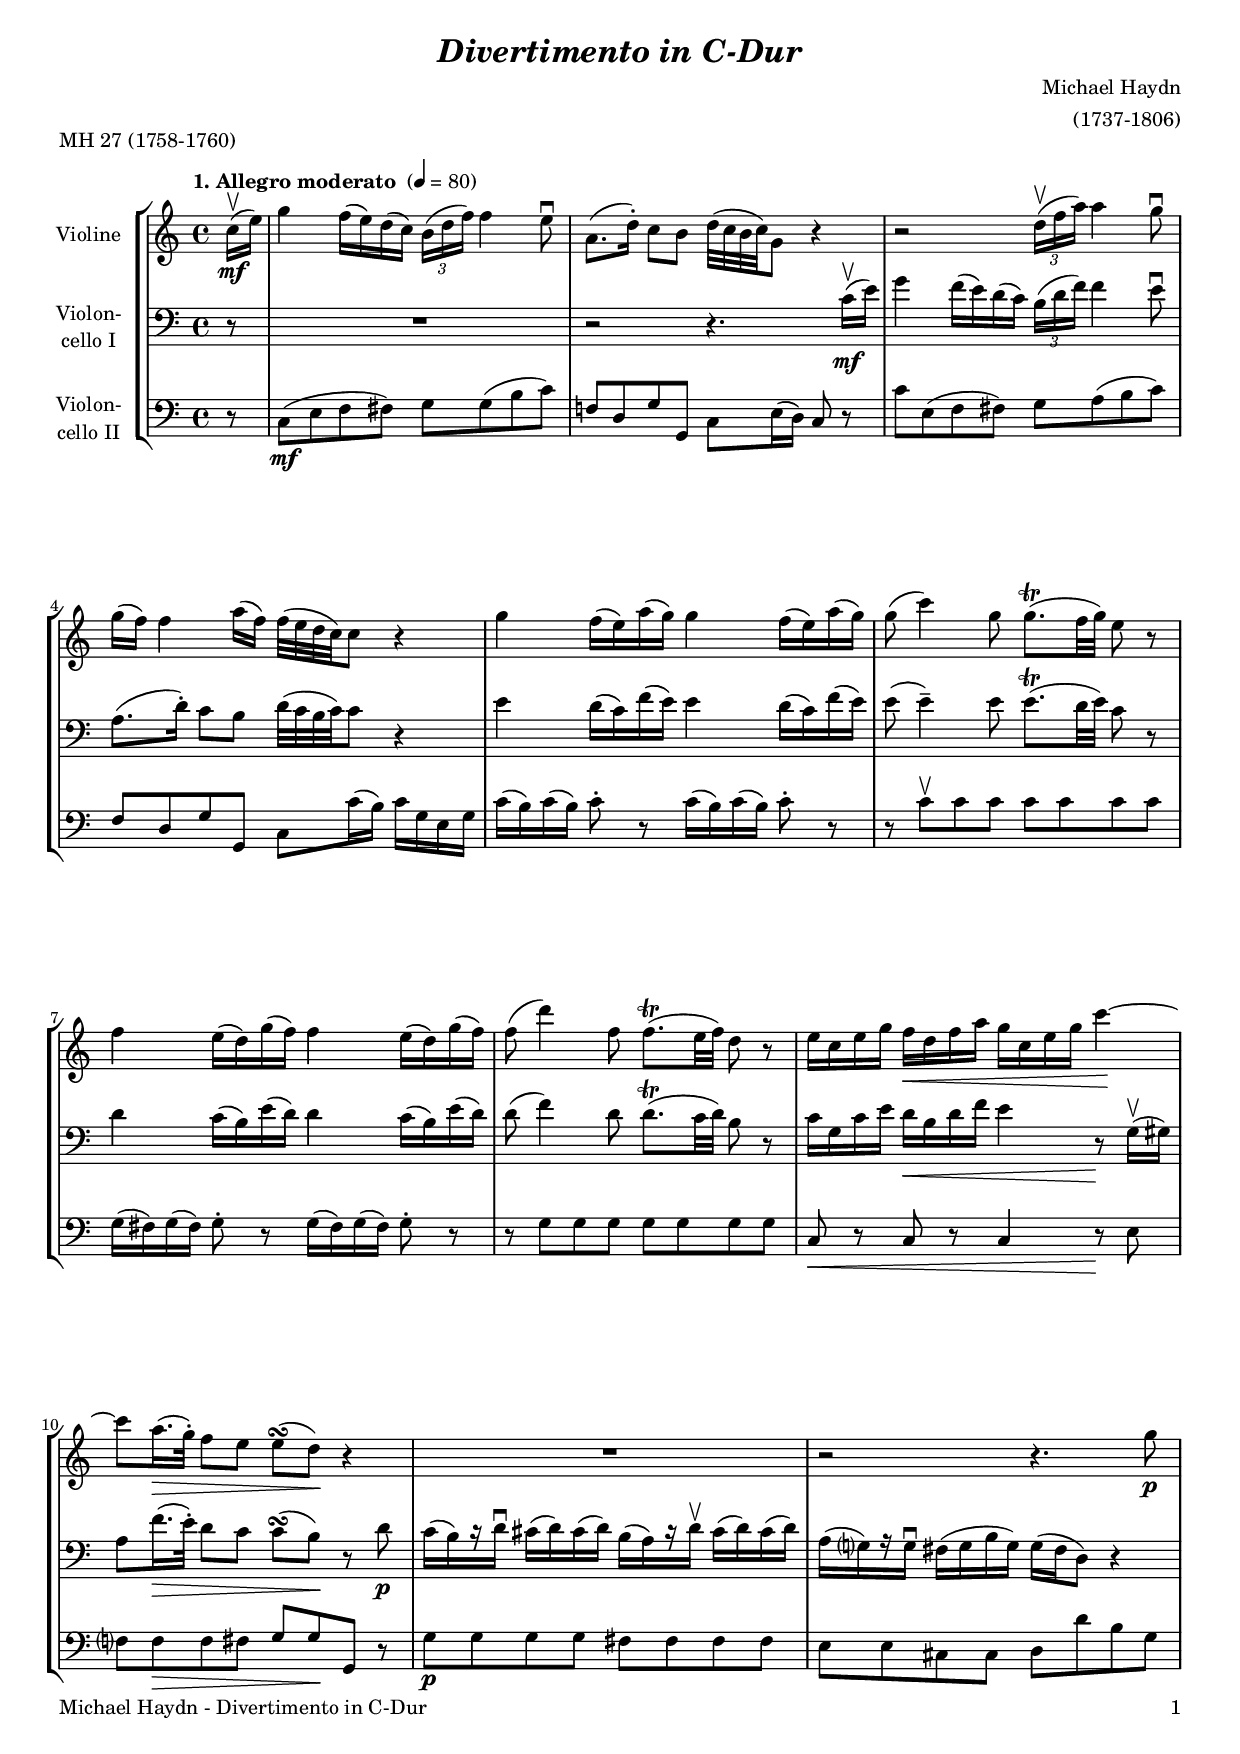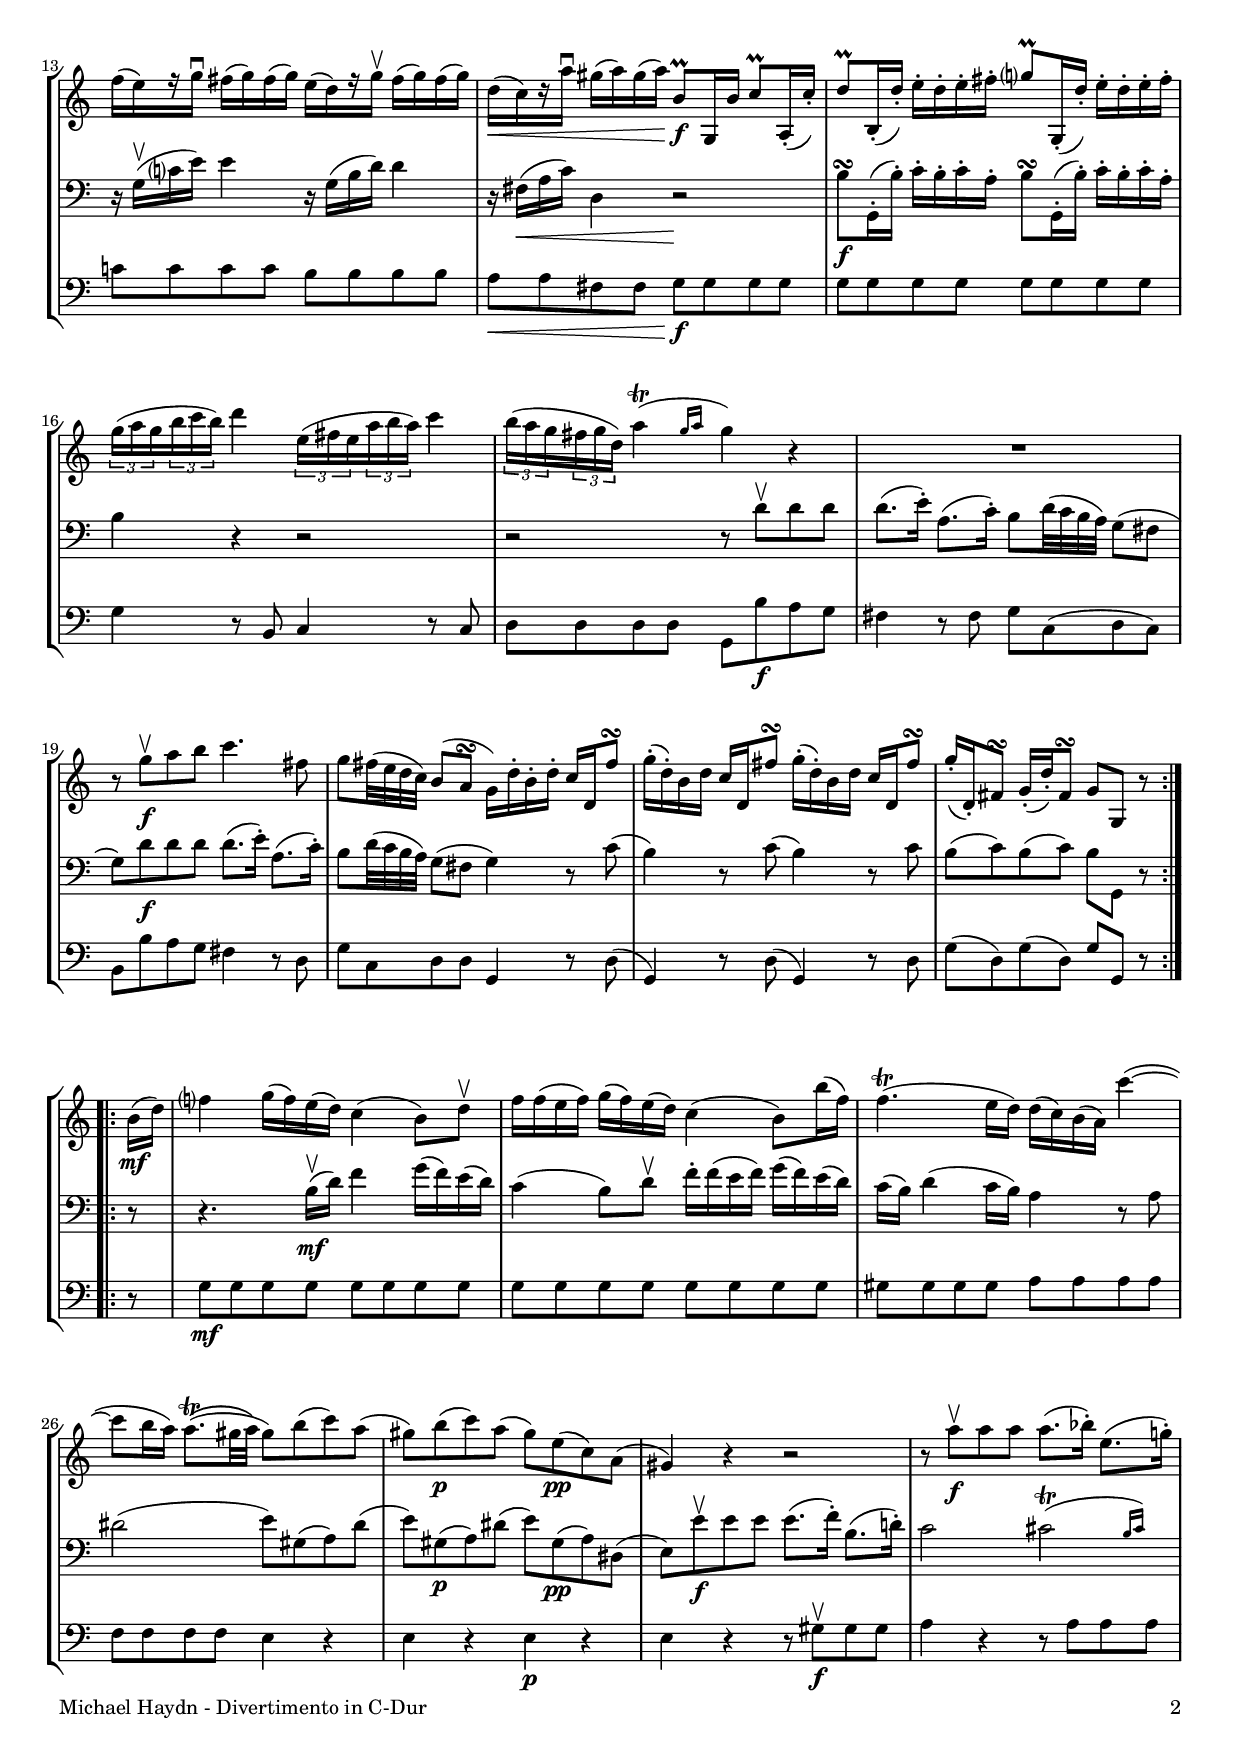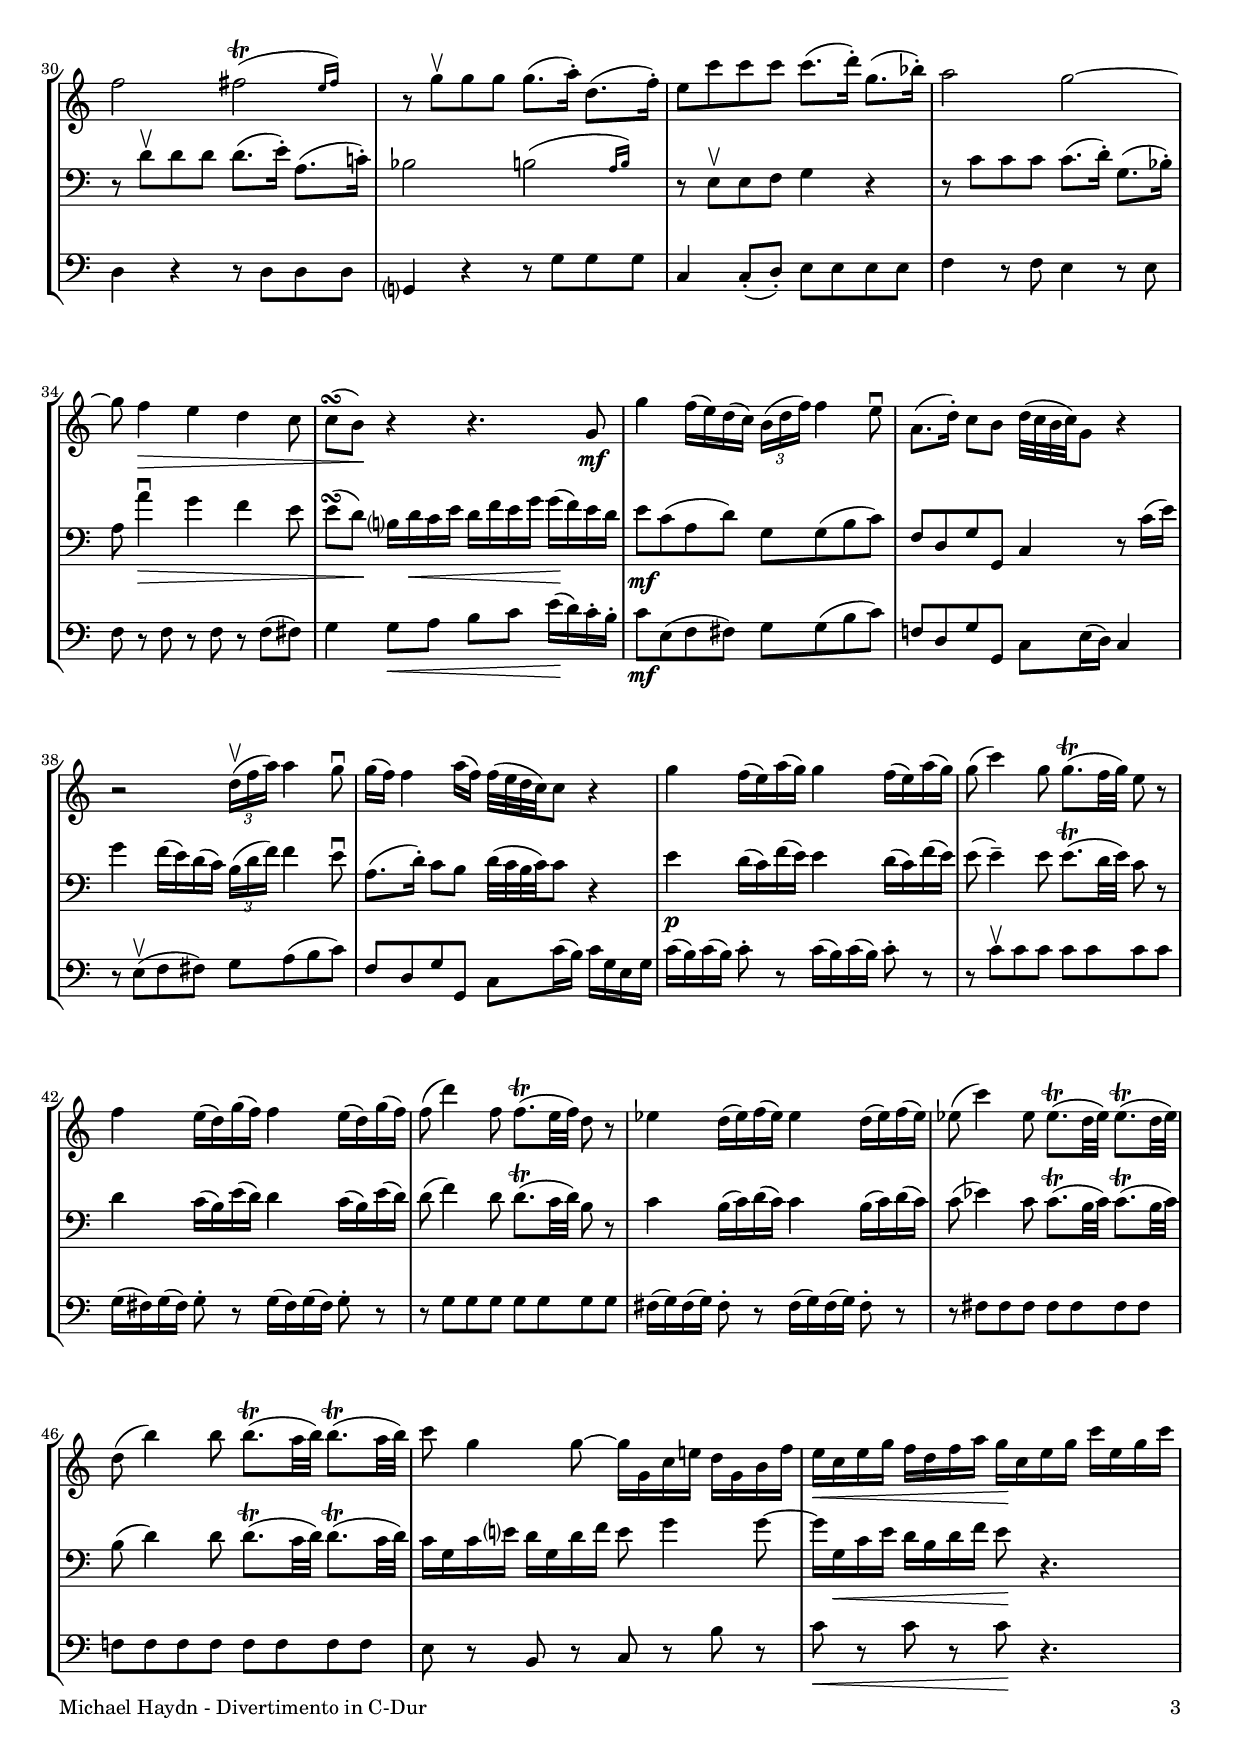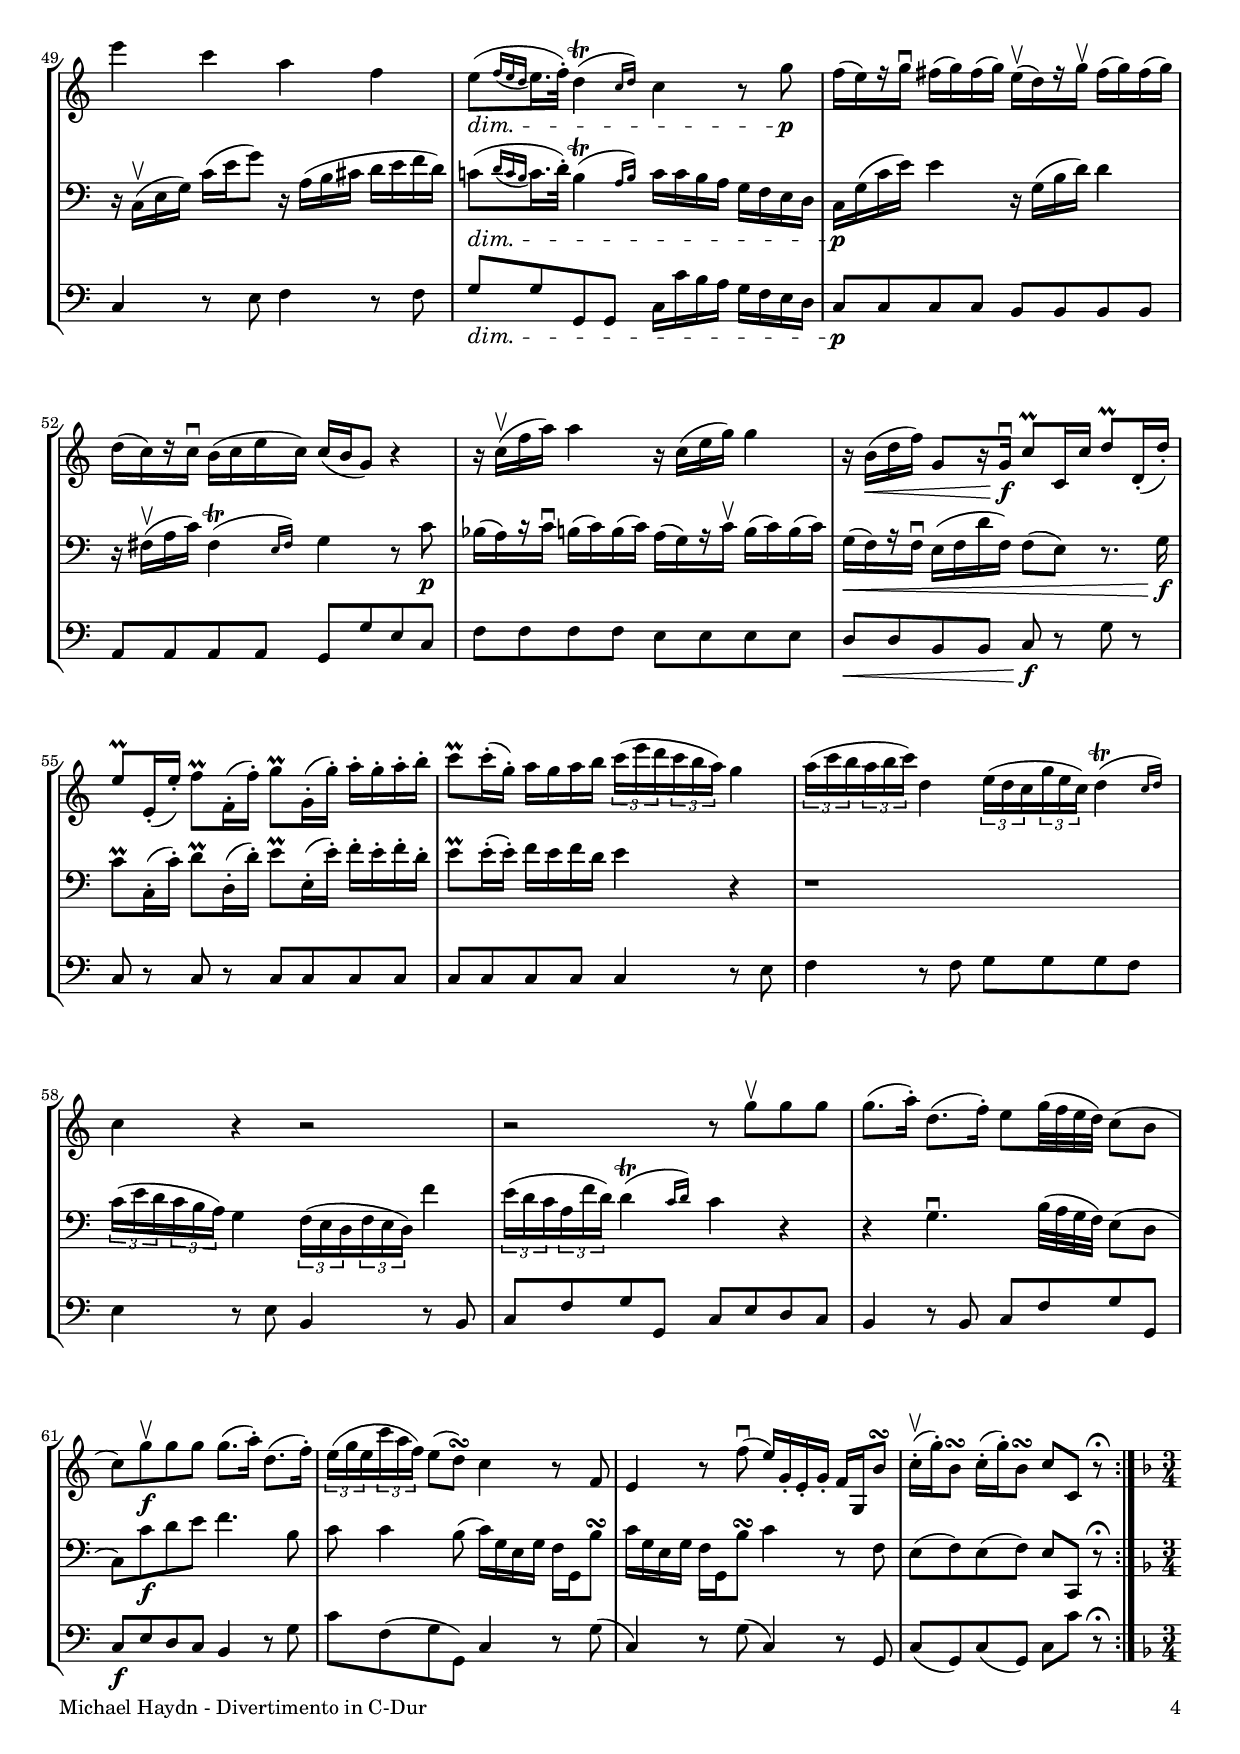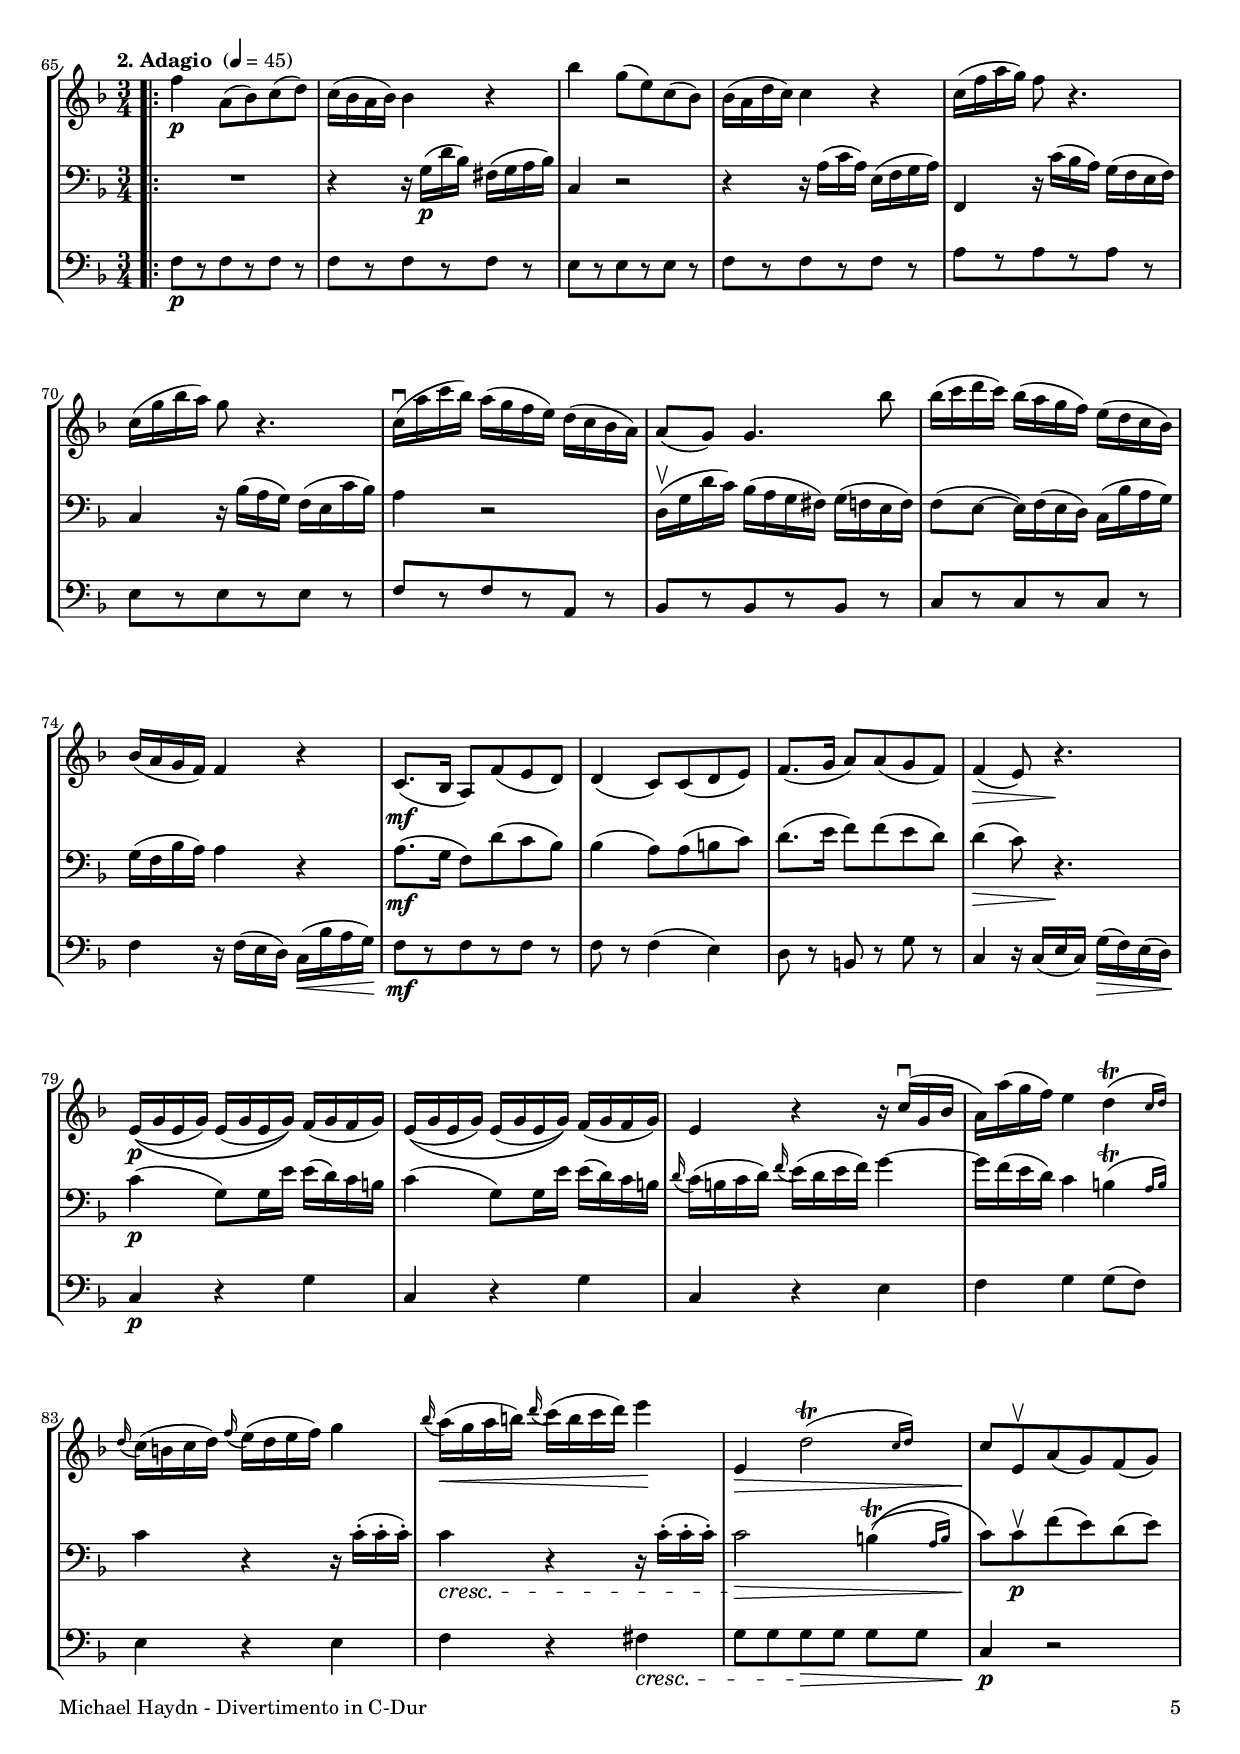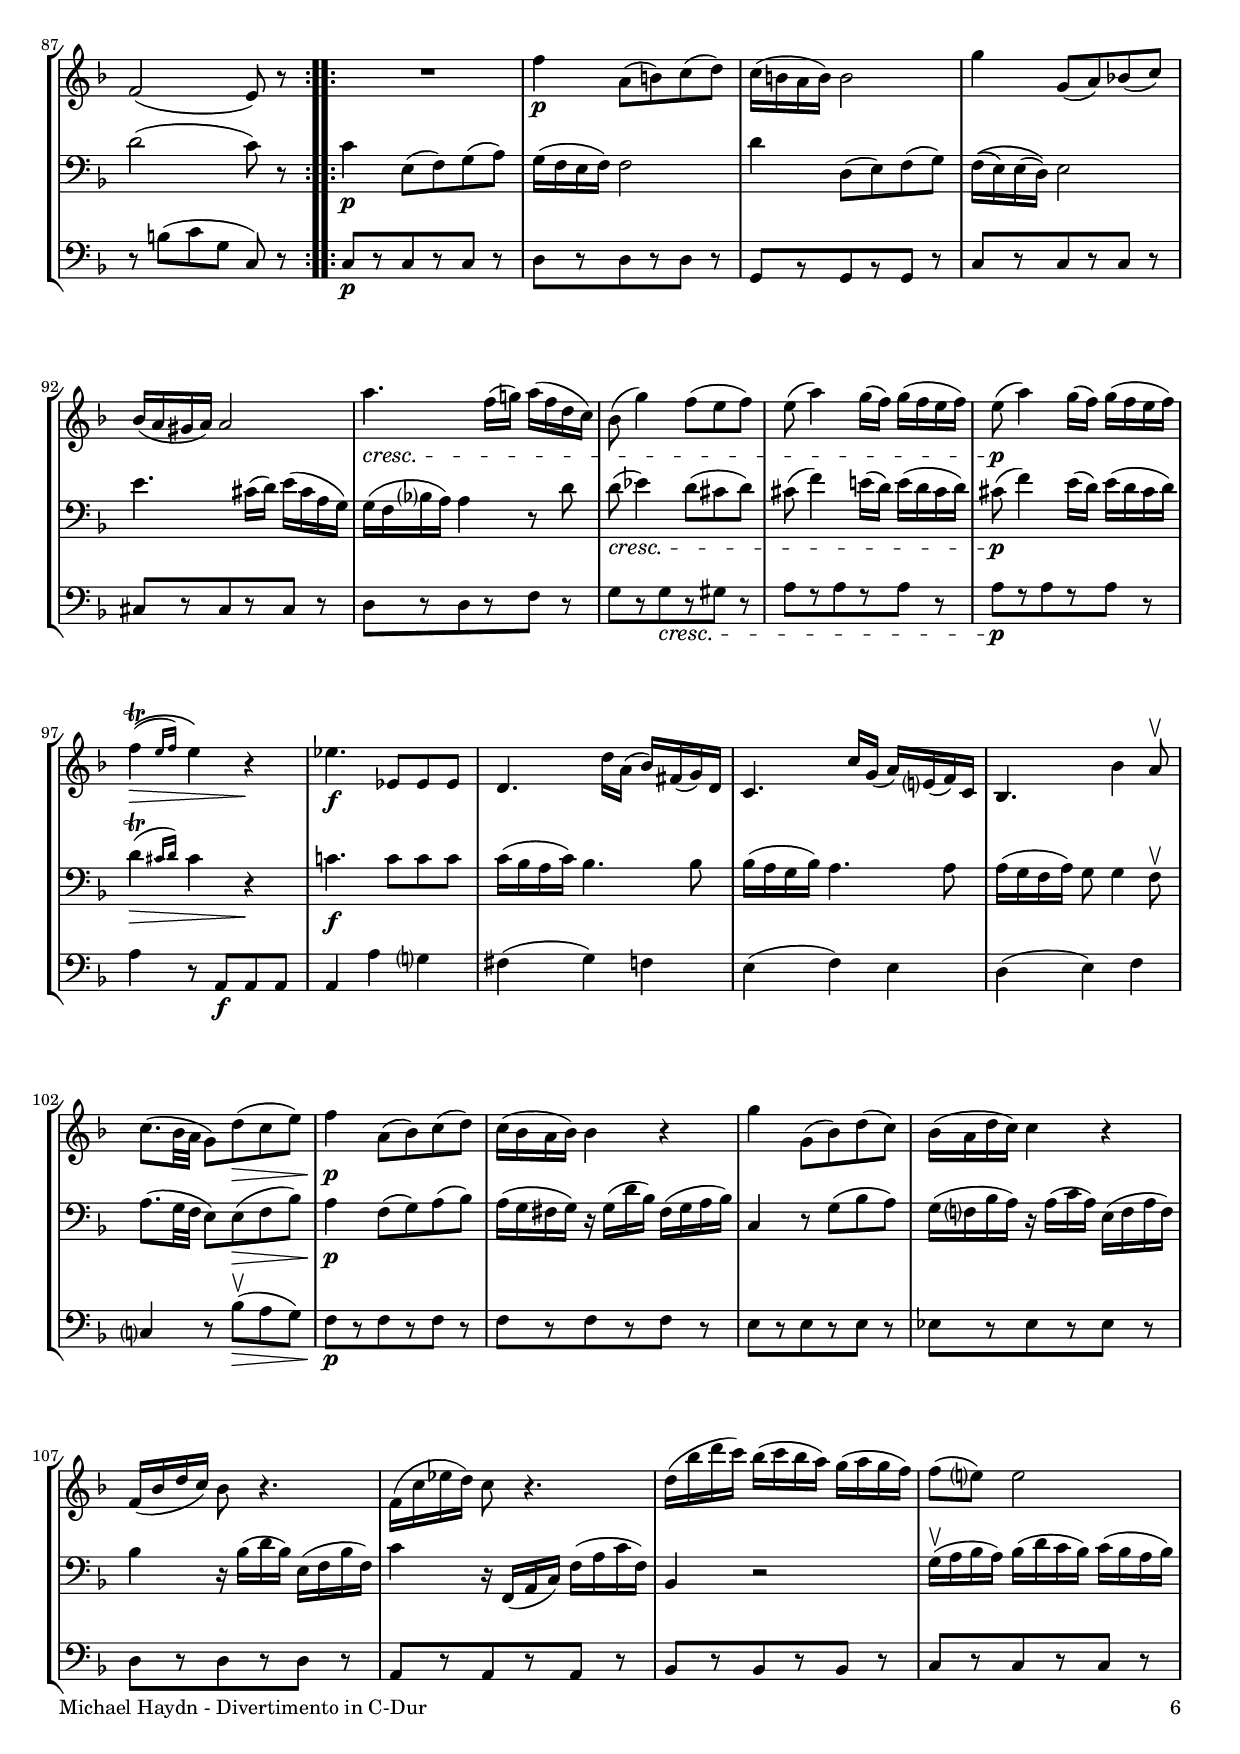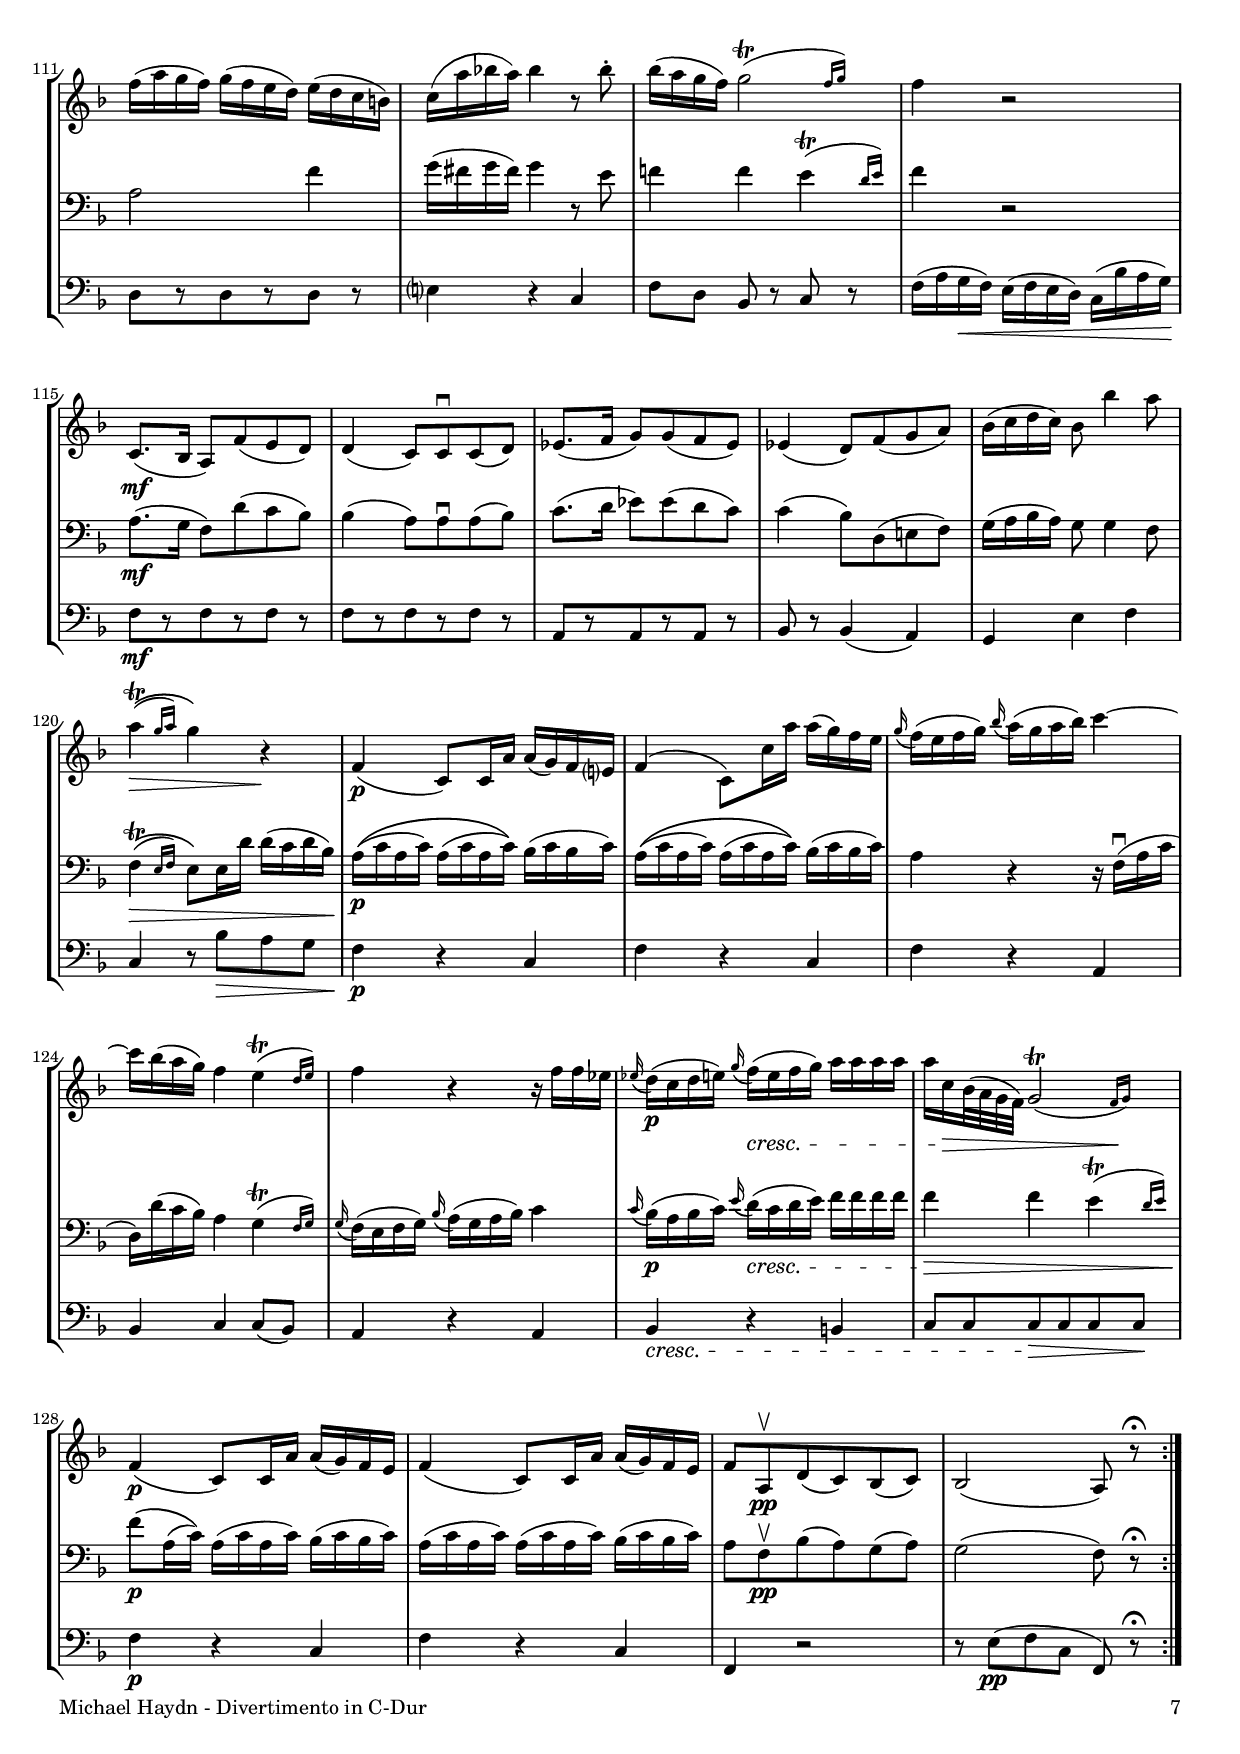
\version "2.22.0"
\include "deutsch.ly"

#(set-global-staff-size 17.5)

\header {
  title     = \markup \bold \italic "Divertimento in C-Dur"
  composer  = "Michael Haydn"
  arranger  = "(1737-1806)"
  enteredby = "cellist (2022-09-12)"
  piece     = "MH 27 (1758-1760)"
}

voiceconsts = {
  \key c \major
  \time 4/4
  \clef "bass"
%  \numericTimeSignature
  \compressEmptyMeasures
  % Set default beaming for all staves
%  \set Timing.beamExceptions = #'()
%  \set Timing.baseMoment     = #(ly:make-moment 1 4)
%  \set Timing.beatStructure  = #'(1 1 1)
}

micl = "clarinet"
mifl = "flute"
miob = "oboe"
mifh = "french horn"
misx = "tenor sax"
mist = "string ensemble 1"
mivl = "violin"
miba = "cello"
mipz = "pizzicato strings"

introa = {        \tempo "1. Allegro moderato " 4=80 }
introb = { \break \tempo "2. Adagio "           4=45 \time 3/4 \key f \major }

atem = \mark \markup \box \italic "a tempo"
rit  = \mark \markup \box \italic "rit."

va = \relative c'' {
  \voiceconsts
  \clef "treble"

  \introa
  \repeat volta 2 {
    \partial 8 c16(\upbow\mf e)
    g4 f16( e) d( c) \tuplet 3/2 8 { h( d f) } f4 e8\downbow
    a,8.( d16)-. c8 h d32( c h c) g8 r4
    r2 \tuplet 3/2 8 { d'16(\upbow f a) } 4 g8\downbow

    g16( f) f4 a16( f) f32( e d c) c8 r4
    g' f16( e) a( g) g4 f16( e) a( g)
    g8( c4) g8 g8.(\trill f32 g) e8 r
    f4 e16( d) g( f) f4 e16( d) g( f)

    f8( d'4) f,8 f8.(\trill e32 f) d8 r
    e16 c e g f\< d f a g c, e g c4~\!
    c8 a16.(\> g32)-. f8 e e(\turn d)\! r4
    R1
    r2 r4. g8\p

    f16[( e) r g]\downbow fis( g) fis( g) e[( d) r g]\upbow fis( g) fis( g)
    d[(\< c) r a']\downbow gis( a) gis( a) h,8\prall\!\f g,16 h' c8\prall a,16(-. c')-.
    d8\prall h,16(-. d')-. e-. d-. e-. fis-.  g?8\prall g,,16(-. d'')-. e-. d-. e-. fis-.
    
    \tuplet 3/2 8 { g( a g h c h) } d4 \tuplet 3/2 8 { e,16( fis e a h a) } c4
    \tuplet 3/2 8 { h16( a g fis g d) } \afterGrace a'4(\trill  { g16[ a] } g4) r
    R1

    r8 g\upbow\f a h c4. fis,8
    g fis32( e d c) h8( a\turn g16) d'-. h-. d-. c d, fis'8\turn
    g16(-. d)-. h d c d, fis'8\turn g16(-. d)-. h d c d, fis'8\turn

    g16(-. d,)-. fis8\turn g16(-. d')-. fis,8\turn g g, r
  }
  \repeat volta 2 {
    h'16(\mf d)
    f?4 g16( f) e( d) c4( h8) d\upbow
    f16 f( e f) g( f) e( d) c4( h8) h'16( f)

    f4.(\trill e16 d) d( c) h( a) c'4(~
    c8 h16 a) a8.\((\trill gis32 a\) gis8) h( c) a(
    gis) h(\p c) a( gis) e(\pp c) a(
    gis4) r r2

    r8 a'\upbow\f a a a8.( b16)-. e,8.( g!16)-.
    f2 \afterGrace fis(\trill { e16[ fis]) }
    r8 g\upbow g g g8.( a16)-. d,8.( f16)-.
    e8 c' c c c8.( d16)-. g,8.( b16)-.
    a2 g~

    g8 f4\> e d c8
    c(\turn h)\! r4 r4. g8\mf
    g'4 f16( e) d( c) \tuplet 3/2 8 { h( d f) } f4 e8\downbow
    a,8.( d16)-. c8 h d32( c h c) g8 r4

    r2 \tuplet 3/2 8 { d'16(\upbow f a) } a4 g8\downbow
    g16( f) f4 a16( f) f32( e d c) c8 r4
    g' f16( e) a( g) g4 f16( e) a( g)
    g8( c4) g8 g8.(\trill f32 g) e8 r

    f4 e16( d) g( f) f4 e16( d) g( f)
    f8( d'4) f,8 f8.(\trill e32 f) d8 r
    es4 d16( es) f( es) es4  d16( es) f( es)
    es8( c'4) es,8 es8.(\trill d32 es) es8.(\trill d32 es)
    
    d8( h'4) h8 h8.(\trill a32 h) h8.(\trill a32 h)
    c8 g4 g8~ g16 g, c e! d g, h f'
    e\< c e g f d f a g\! c, e g c e, g c

    e4 c a f
    e8[(\dim \appoggiatura { f16[ e d] } e16. f32)]-. \afterGrace d4(\trill { c16[ d]) } c4 r8 g'\p
    f16[( e) r g]\downbow fis( g) fis( g) e[(\upbow d) r g]\upbow fis( g) fis( g)

    d[( c) r c]\downbow h( c e c) c( h g8) r4
    r16 c(\upbow f a) a4 r16 c,( e g) g4
    r16 h,(\< d f) g,8[ r16 g]\downbow\!\f c8\prall c,16 c' d8\prall d,16(-. d')-.
    
    e8\prall e,16(-. e')-. f8\prall f,16(-. f')-. g8\prall g,16(-. g')-. a-. g-. a-. h-.
    c8\prall c16(-. g)-. a g a h \tuplet 3/2 8 { c( e d c h a) } g4

    \tuplet 3/2 8 { a16( c h a h c) } d,4 \tuplet 3/2 8 { e16( d c g' e c) } \afterGrace d4(\trill { c16[ d]) }
    c4 r r2
    r r8 g'\upbow g g
    g8.( a16)-. d,8.( f16)-. e8 g32( f e d) c8( h

    c) g'\upbow\f g g g8.( a16)-. d,8.( f16)-.
    \tuplet 3/2 8 { e( g e c' a f) } e8( d)\turn c4 r8 f,
    e4 r8 f'(\downbow e16) g,-. e-. g-. f g, h'8\turn
    \partial 8*7 c16[(-.\upbow g')-. h,8]\turn c16[(-. g')-. h,8]\turn c8 c, r\fermata
  }

  \introb
  \repeat volta 2 {
    f'4\p a,8( b) c( d)
    c16( b a b) b4 r
    b' g8( e) c( b)
    b16( a d c) c4 r
    c16( f a g) f8 r4.
    c16( g' b a) g8 r4.

    c,16(\downbow a' c b) a( g f e) d( c b a)
    a8( g) g4. b'8
    b16( c d c) b( a g f) e( d c b)

    b( a g f) f4 r
    c8.(\mf b16 a8) f'( e d)
    d4( c8) c( d e)
    f8.( g16 a8) a( g f)
    f4(\> e8) r4.\!

    e16\((\p g e g) e( g e g)\) f( g f g)
    e\(( g e g) e( g e g)\) f( g f g)
    e4 r r16 c'(\downbow g b
    a) a'( g f) e4 \afterGrace d4(\trill { c16[ d]) }

    \appoggiatura d c( h c d) \appoggiatura f e( d e f) g4
    \appoggiatura b16 a(\< g a h) \appoggiatura d c( h c d) e4\!
    e,,\> \afterGrace d'2(\trill { c16[ d]) }
    c8\! e,\upbow a( g) f( g)
    f2( e8) r
  }
  \repeat volta 2 {
    R2.
    f'4\p a,8( h) c( d)
    c16( h a h) h2
    g'4 g,8( a) b!( c)
    b16( a gis a) a2
    a'4.\cresc f16( g!) a( f d c)

    b8( g'4) f8([ e f])
    e( a4) g16( f) g( f e f)
    e8(\p a4) g16( f) g( f e f)
    \afterGrace f4\((\trill\> { e16[ f]) } e4\) r\!
    es4.\f es,8[ es es]

    d4. d'16 a( b) fis( g) d
    c4. c'16 g( a) e?( f) c
    b4. b'4 a8\upbow
    c8.( b32 a g8) d'(\> c e)
    f4\!\p a,8( b) c( d)

    c16( b a b) b4 r
    g' g,8( b) d( c)
    b16( a d c) c4 r
    f,16( b d c) b8 r4.
    f16( c' es d) c8 r4.

    d16( b' d c) b( c b a) g( a g f)
    f8( e?) e2
    f16( a g f) g( f e d) e( d c h)
    c( a' b! a) b4 r8 b-.

    b16( a g f) \afterGrace g2(\trill { f16[ g]) }
    f4 r2
    c,8.(\mf b16 a8) f'( e d)
    d4( c8) c\downbow c( d)
    es8.( f16 g8) g( f es)

    es4( d8) f( g a)
    b16( c d c) b8 b'4 a8
    \afterGrace a4\((\trill\> { g16[ a]) } g4\) r\!
    f,(\p c8) c16 a' a( g) f e?
    f4( c8) c'16 a' a( g) f e

    \appoggiatura g f( e f g) \appoggiatura b a( g a b) c4~
    c16 b( a g) f4 \afterGrace e4(\trill { d16[ e]) }
    f4 r r16 f f es
    \appoggiatura es d(\p c d e) \appoggiatura g f(\cresc e f g) a a a a

    a c,\> b32( a g f) \afterGrace g2(\trill { f16[\! g]) }
    f4(\p c8) c16 a' a( g) f e
    f4( c8) c16 a' a( g) f e
    f8 a,\upbow\pp d( c) b( c)
    b2( a8) r\fermata
  }
}

vb = \relative c' {
   \voiceconsts

   \introa
   \repeat volta 2 {
     \partial 8 r8
     R1
     r2 r4. c16(\upbow\mf e)
     g4 f16( e) d( c) \tuplet 3/2 8 { h( d f) } f4 e8\downbow
     a,8.( d16)-. c8 h d32( c h c) c8 r4

     e d16( c) f( e) e4 d16( c) f( e)
     e8( e4)-- e8 e8.(\trill d32 e) c8 r
     d4 c16( h) e( d) d4 c16( h) e( d)
     d8( f4) d8 d8.(\trill c32 d) h8 r

     c16 g c e d\< h d f e4 r8\! g,16(\upbow gis)
     a8 f'16.(\> e32)-. d8 c c(\turn h)\! r d\p
     c16[( h) r d]\downbow cis( d) cis( d) h[( a) r d]\upbow cis16( d) cis( d)

     a[( g?) r g]\downbow fis( g h g) g( fis d8) r4
     r16 g(\upbow c? e) e4 r16 g,( h d) d4
     r16 fis,(\< a c) d,4 r2\!
     h'8\turn\f g,16(-. h')-. c-. h-. c-. a-. h8\turn g,16(-. h')-. c-. h-. c-. a-.

     h4 r r2
     r r8 d\upbow d d
     d8.( e16)-. a,8.( c16)-. h8 d32( c h a) g8( fis
     g) d'\f d d d8.( e16)-. a,8.( c16)-.

     h8 d32( c h a) g8( fis g4) r8 c(
     h4) r8 c( h4) r8 c
     h( c) h( c) h g, r
   }

   \repeat volta 2 {
     r
     r4. h'16(\upbow\mf d) f4 g16( f) e( d)

     c4( h8) d\upbow f16-. f( e f) g( f) e( d)
     c( h) d4( c16 h) a4 r8 a
     dis2( e8) gis,( a) dis(
     e) gis,(\p a) dis( e) gis,(\pp a) dis,(

     e) e'\upbow\f e e e8.( f16)-. h,8.( d!16)-.
     c2 \afterGrace cis(\trill { h16[ cis]) }
     r8 d\upbow d d d8.( e16)-. a,8.( c!16)-.
     b2 \afterGrace h( { a16[ h]) }
     r8 e,\upbow e f g4 r

     r8 c c c c8.( d16)-. g,8.( b16)-.
     a8 a'4\downbow\> g f e8
     e(\turn d)\! h?16 d\< c e d f e g g(\! f) e d

     e8\mf c( a d) g, g( h c)
     f, d g g, c4 r8 c'16( e)
     g4 f16( e) d( c) \tuplet 3/2 8 { h( d f) } f4 e8\downbow

     a,8.( d16)-. c8 h d32( c h c) c8 r4
     e\p d16( c) f( e) e4 d16( c) f( e)
     e8( e4)-- e8 e8.(\trill d32 e) c8 r
     d4 c16( h) e( d)
     
     d4 c16( h) e( d)
     d8( f4) d8 d8.(\trill c32 d) h8 r
     c4 h16( c) d( c) c4 h16( c) d( c)
     c8( es4) c8 c8.(\trill h32 c) c8.(\trill h32 c)

     h8( d4) d8 d8.(\trill c32 d) d8.(\trill c32 d)
     c16 g c e? d g, d' f e8 g4 g8~
     g16 g,\< c e d h d f e8\! r4.

     r16 c,(\upbow e g) c( e g8) r16 a,( h cis d e f d)
     c!8[(\dim \appoggiatura { d16[ c h] } c16. d32)]-. \afterGrace h4(\trill { a16[ h]) } c c h a g f e d

     c\p g'( c e) e4 r16 g,( h d) d4
     r16 fis,(\upbow a c) \afterGrace fis,4(\trill { e16[ fis]) } g4 r8 c\p
     b16[( a) r c]\downbow h( c) h( c) a[( g) r c]\upbow h( c) h( c)

     g[(\< f) r f]\downbow e( f d' f,) f8( e) r8. g16\!\f
     c8\prall c,16(-. c')-. d8\prall d,16(-. d')-. e8\prall e,16(-. e')-. f-. e-. f-. d-.
     e8\prall e16(-. e)-. f e f d e4 r
     \partial 1 r1

     \tuplet 3/2 8 { c16( e d c h a) } g4 \tuplet 3/2 8 { f16( e d f e d) } f'4
     \tuplet 3/2 8 { e16( d c a f' d) } \afterGrace d4(\trill { c16[ d]) } c4 r
     r g4.\downbow h32( a g f) e8( d

     c) c'\f d e f4. h,8
     c c4 h8( c16) g e g f g, h'8\turn
     c16 g e g f g, h'8\turn c4 r8 f,
     \partial 8*7 e[( f) e( f)] e c, r\fermata
   }

   \introb
   \repeat volta 2 {
     R2.
     r4 r16 g''(\p d' b) fis( g a b)
     c,4 r2
     r4 r16 a'( c a) e( f g a)
     f,4 r16 c''( b a) g( f e f)

     c4 r16 b'( a g) f( e c' b)
     a4 r2
     d,16(\upbow g d' c) b( a g fis) g( f e f)
     f8( e~ e16) f( e d) c( b' a g)

     g( f b a) a4 r
     a8.(\mf g16 f8) d'( c b)
     b4( a8) a( h c)
     d8.( e16 f8) f( e d)
     d4(\> c8) r4.\!

     c4(\p g8) g16 e' e( d) c h
     c4( g8) g16 e' e( d) c h
     \appoggiatura d c( h c d) \appoggiatura f e( d e f) g4~
     g16 f( e d) c4 \afterGrace h(\trill { a16[ h]) }

     c4 r r16 c(-. c-. c)-.
     c4\cresc r r16 c(-. c-. c)-.
     c2\> \afterGrace h4\((\trill { a16[ h]) }
     c8\)\! c\upbow\p f( e) d( e)
     d2( c8) r
   }
   \repeat volta 2 {
     c4\p e,8( f) g( a)

     g16( f e f) f2
     d'4 d,8( e) f( g)
     f16\(( e) e( d)\) e2
     e'4. cis16( d) e( cis a g)
     g( f b? a) a4 r8 d
     d(\cresc es4) d8[( cis d)]

     cis( f4) e!16( d) e( d cis d)
     cis8(\p f4) e16( d) e( d cis d)
     \afterGrace d4(\trill\> { cis16[ d]) } cis4 r\!
     c!4.\f c8 c c
     c16( b a c) b4. b8

     b16( a g b) a4. a8
     a16( g f a) g8 g4 f8\upbow
     a8.( g32 f e8) e(\> f b)
     a4\!\p f8( g) a( b)
     a16( g fis g) r g( d' b) fis( g a b)

     c,4 r8 g'( b a)
     g16( f? b a) r a( c a) e( f a f)
     b4 r16 b( d b) e,( f b f)
     c'4 r16 f,,( a c) f( a c f,)

     b,4 r2
     g'16(\upbow a b a) b( d c b) c( b a b)
     a2 f'4
     g16( fis g fis) g4 r8 e
     f!4 f \afterGrace e(\trill { d16[ e]) }
     f4 r2

     a,8.(\mf g16 f8) d'( c b)
     b4( a8) a\downbow a( b)
     c8.( d16 es8) es( d c)
     c4( b8) d,( e! f)
     g16( a b a) g8 g4 f8

     \afterGrace f4\((\trill\> { e16[ f]) } e8\) e16 d' d( c d b)\!
     a\((\p c a c) a( c a c)\) b( c b c)
     a\(( c a c) a( c a c)\) b( c b c)
     a4 r r16 f(\downbow a c
     d,) d'( c b) a4 \afterGrace g(\trill { f16[ g]) }
     \appoggiatura g f( e f g) \appoggiatura b a( g a b) c4
     \appoggiatura c16 b(\p a b c) \appoggiatura e d(\cresc c d e) f f f f

     f4\> f \afterGrace e(\trill { d16[ e]) }
     f8\(\!\p a,16( c)\) a( c a c) b( c b c)
     a( c a c) a( c a c) b( c b c)
     a8 f\upbow\pp b( a) g( a)
     g2( f8) r\fermata
   }
}

vc = \relative c {
  \voiceconsts

  \introa
  \repeat volta 2 {
    \partial 8 r8
    c(\mf e f fis) g g( h c)
    f,! d g g, c e16( d) c8 r
    c' e,( f fis) g a( h c)

    f, d g g, c c'16( h) c g e g
    c( h) c( h) c8-. r c16( h) c( h) c8-. r
    r c\upbow c c c c c c

    g16( fis) g( fis) g8-. r g16( fis) g( fis) g8-. r
    r g g g g g g g
    c,\< r c r c4 r8\! e

    f? f\> f fis g g\! g, r
    g'\p g g g fis fis fis fis
    e e cis cis d d' h g
    c! c c c h h h h

    a\< a fis fis g\!\f g g g
    g g g g g g g g
    g4 r8 h, c4 r8 c
    d d d d g, h'\f a g

    fis4 r8 fis g c,( d c)
    h h' a g fis4 r8 d
    g c, d d g,4 r8 d'(
    g,4) r8 d'( g,4) r8 d'

    g( d) g( d) g g, r
  }
  \repeat volta 2 {
    r
    g'\mf g g g g g g g
    g g g g g g g g
    gis gis gis gis a a a a

    f f f f e4 r
    e r e\p r
    e r r8 gis\upbow\f gis gis
    a4 r r8 a a a
    d,4 r r8 d d d

    g,?4 r r8 g' g g
    c,4 c8(-. d)-. e e e e
    f4 r8 f e4 r8 e
    f r f r f r f( fis)

    g4 g8\< a h c e16(\! d) c-. h-.
    c8\mf e,( f fis) g g( h c)
    f,! d g g, c e16( d) c4

    r8 e(\upbow f fis) g a( h c)
    f, d g g, c c'16( h) c g e g
    c( h) c( h) c8-. r c16( h) c( h) c8-. r

    r8 c\upbow c c c c c c
    g16( fis) g( fis) g8-. r g16( fis) g( fis) g8-. r
    r g g g g g g g

    fis16( g) fis( g) fis8-. r fis16( g) fis( g) fis8-. r
    r fis fis fis fis fis fis fis
    f! f f f f f f f

    e r h r c r h' r
    c\< r c r c\! r4.
    c,4 r8 e f4 r8 f

    g\dim g g, g c16 c' h a g f e d
    c8\p c c c h h h h
    a a a a g g' e c

    f f f f e e e e
    d\< d h h c\!\f r g' r
    c, r c r c c c c
    c c c c c4 r8 e

    f4 r8 f g g g f
    e4 r8 e h4 r8 h
    c f g g, c e d c
    h4 r8 h c f g g,

    c\f e d c h4 r8 g'
    c f,( g g,) c4 r8 g'(
    c,4) r8 g'( c,4) r8 g
    \partial 8*7 c[( g) c( g)] c c' r\fermata
  }

  \introb
  \repeat volta 2 {
    f,8[\p r f r f] r
    f[ r f r f] r
    e[ r e r e] r
    f[ r f r f] r

    a[ r a r a] r
    e[ r e r e] r
    f[ r f r a,] r
    b[ r b r b] r
    c[ r c r c] r

    f4 r16 f( e d) c(\< b' a g)\!
    f8[\mf r f r f] r
    f r f4( e)
    d8 r h r g' r

    c,4 r16 c( e c) g'(\> f) e( d)\!
    c4\p r g'
    c, r g'
    c, r e
    f g g8( f)

    e4 r e
    f r fis\cresc
    g8 g g\> g g[ g]
    c,4\!\p r2
    r8 h'[( c g] c,) r
  }
  \repeat volta 2 {
    c[\p r c r c] r
    d[ r d r d] r
    g,[ r g r g] r
    c[ r c r c] r

    cis[ r cis r cis] r
    d[ r d r f] r
    g[ r g\cresc r gis] r
    a[ r a r a] r

    a[\p r a r a] r
    a4 r8 a,\f a a
    a4 a' g?
    fis( g) f
    e( f) e

    d( e) f
    c? r8 b'(\upbow\> a g)
    f[\!\p r f r f] r
    f[ r f r f] r
    e[ r e r e] r

    es[ r es r es] r
    d[ r d r d] r
    a[ r a r a] r
    b[ r b r b] r
    c[ r c r c] r

    d[ r d r d] r
    e?4 r c
    f8[ d] b r c r
    f16( a g\< f) e( f e d) c( b' a g)\!

    f8[\mf r f r f] r
    f[ r f r f] r
    a,[ r a r a] r
    b r b4( a)
    g e' f

    c r8 b'\> a g
    f4\!\p r c
    f r c
    f r a,
    b c c8( b)
    a4 r a

    b\cresc r h
    c8 c c\> c c c\!
    f4\p r c
    f r c
    f, r2
    r8 e'([\pp f c] f,) r\fermata
  }
}


music = \new StaffGroup <<
      \new Staff {
	\set Staff.midiInstrument = \mivl
	\set Staff.instrumentName = \markup \center-column { "Violine" }
	\transpose c c { \va }
      }

      \new Staff {
	\set Staff.midiInstrument = \miba
	\set Staff.instrumentName = \markup \center-column { "Violon-" "cello I" }
	\transpose c c { \vb }
      }

      \new Staff {
	\set Staff.midiInstrument = \miba
	\set Staff.instrumentName = \markup \center-column { "Violon-" "cello II" }
	\transpose c c { \vc }
      }
>>

\book {
   \paper {
    print-page-number = ##t
    print-first-page-number = ##t
    ragged-last-bottom = ##f
    oddHeaderMarkup = \markup \null
    evenHeaderMarkup = \markup \null
    oddFooterMarkup = \markup {
      \fill-line {
        \on-the-fly #print-page-number-check-first
        "Michael Haydn - Divertimento in C-Dur" \fromproperty #'page:page-number-string
      }
    }
    evenFooterMarkup = \oddFooterMarkup
  } \score {
    \music
    \layout {}
  }

  \score {
    \unfoldRepeats \music

    \midi {
      \context {
        \Score
      }
    }
  }
}